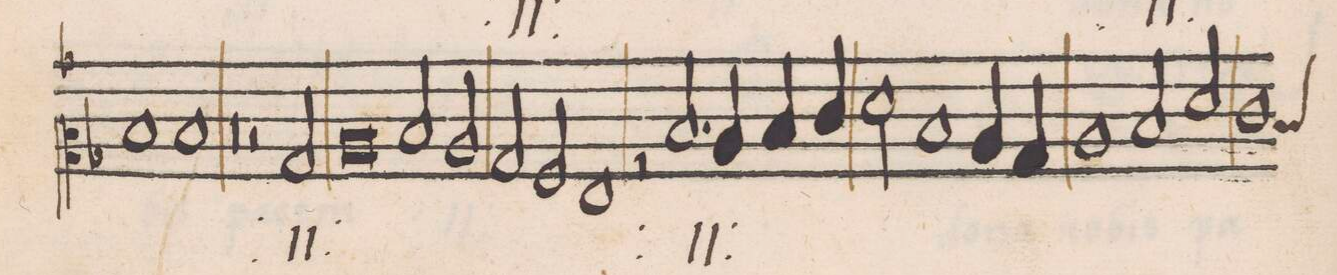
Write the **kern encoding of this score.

**kern	**text
*I"ALTVS	*
*clefC2	*
*k[b-]	*
*M2/1	*
1d/	-ri-
1d/	-e
=27-	=27-
0r	.
=28-	=28-
2r	.
2B-/	KŸ-
0c/	.
=29-	=29-
2d/	-ri-
2c/	.
=30-	=30-
2B-/	.
2A/	.
1G/	-e
=31-	=31-
2r	.
2.d/	KŸ-
4c/	.
4d/	.
4e/	.
=32-	=32-
2f\	.
1d/	.
4c/	.
4B-/	.
=33-	=33-
1c/	-ri-
2d/	.
2f/	.
=34-	=34-
*custos:d	*
1e\	.
*-	*-
